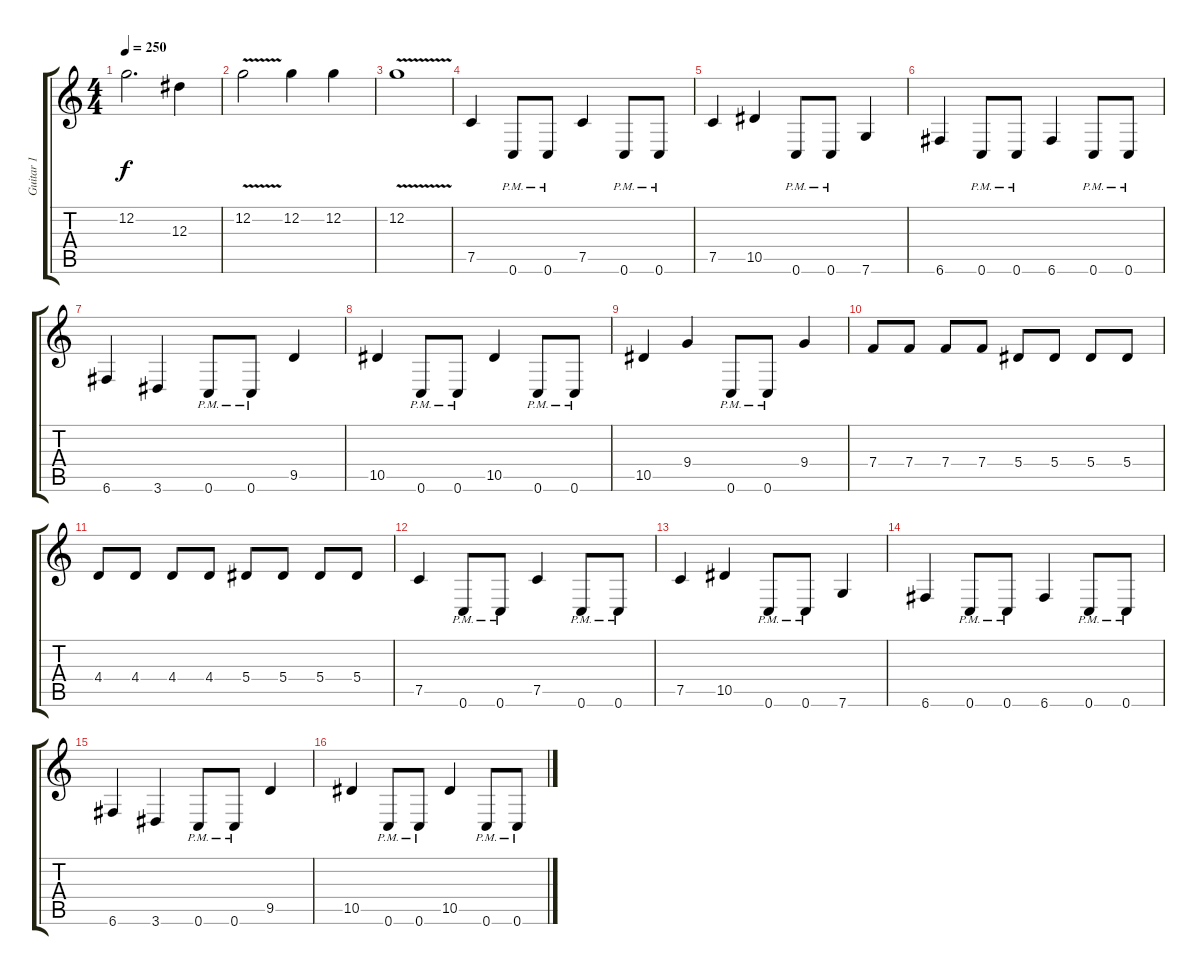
\track ("Guitar 1" "Guitar 1") {instrument distortionguitar}
\staff {score tabs}
\tuning (C4 G3 Eb3 Bb2 F2 C2) {hide}
\ts (4 4)
\tempo 250
\clef g2
\ks c
12.2.2{d dy f} 12.3.4 |
12.2{v}.2 12.2.4 12.2.4 |
12.2{v}.1 |
7.5.4 0.6{pm}.8 0.6{pm}.8 7.5.4 0.6{pm}.8 0.6{pm}.8 |
7.5.4 10.5.4 0.6{pm}.8 0.6{pm}.8 7.6.4 |
6.6.4 0.6{pm}.8 0.6{pm}.8 6.6.4 0.6{pm}.8 0.6{pm}.8 |
6.6.4 3.6.4 0.6{pm}.8 0.6{pm}.8 9.5.4 |
10.5.4 0.6{pm}.8 0.6{pm}.8 10.5.4 0.6{pm}.8 0.6{pm}.8 |
10.5.4 9.4.4 0.6{pm}.8 0.6{pm}.8 9.4.4 |
7.4.8 7.4.8 7.4.8 7.4.8 5.4.8 5.4.8 5.4.8 5.4.8 |
4.4.8 4.4.8 4.4.8 4.4.8 5.4.8 5.4.8 5.4.8 5.4.8 |
7.5.4 0.6{pm}.8 0.6{pm}.8 7.5.4 0.6{pm}.8 0.6{pm}.8 |
7.5.4 10.5.4 0.6{pm}.8 0.6{pm}.8 7.6.4 |
6.6.4 0.6{pm}.8 0.6{pm}.8 6.6.4 0.6{pm}.8 0.6{pm}.8 |
6.6.4 3.6.4 0.6{pm}.8 0.6{pm}.8 9.5.4 |
10.5.4 0.6{pm}.8 0.6{pm}.8 10.5.4 0.6{pm}.8 0.6{pm}.8
